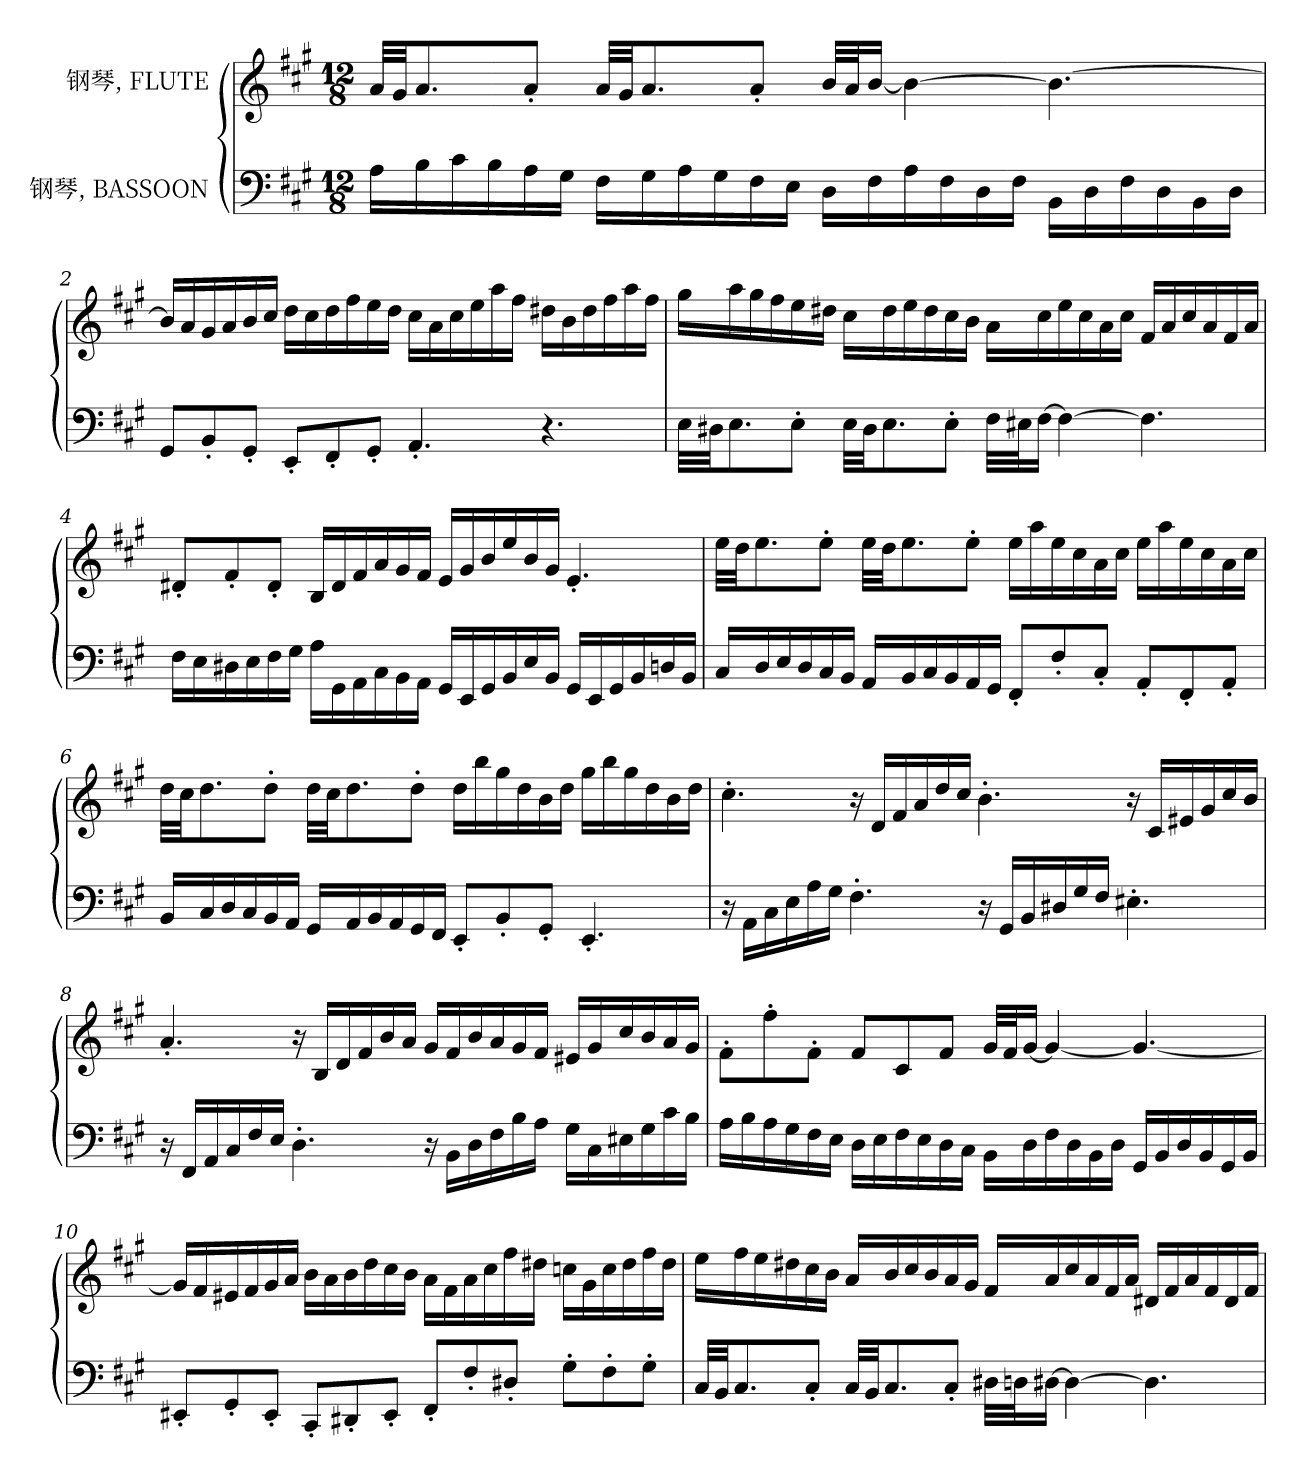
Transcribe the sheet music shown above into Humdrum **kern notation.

**kern	**kern
*part2	*part1
*staff2	*staff1
*I"钢琴, BASSOON	*I"钢琴, FLUTE
*clefF4	*clefG2
*k[f#c#g#]	*k[f#c#g#]
*M12/8	*M12/8
*MM80	*MM80
=1	=1
16A\LL	32a/LLL
.	32g#/JJ
16B\	8.a/
16c#\	.
16B\	.
16A\	8a'/J
16G#\JJ	.
16F#\LL	32a/LLL
.	32g#/JJ
16G#\	8.a/
16A\	.
16G#\	.
16F#\	8a'/J
16E\JJ	.
16D\LL	32b/LLL
.	32a/J
16F#\	[16b/JJ
16A\	4b\_
16F#\	.
16D\	.
16F#\JJ	.
16BB\LL	4.b\_
16D\	.
16F#\	.
16D\	.
16BB\	.
16D\JJ	.
!!LO:LB:g=z
=2	=2
8GG#/L	16b/LL]
.	16a/
8BB'/	16g#/
.	16a/
8GG#'/J	16b/
.	16cc#/JJ
8EE'/L	16dd\LL
.	16cc#\
8FF#'/	16dd\
.	16ff#\
8GG#'/J	16ee\
.	16dd\JJ
4.AA'/	16cc#\LL
.	16a\
.	16cc#\
.	16ee\
.	16aa\
.	16ff#\JJ
4.r	16dd#X\LL
.	16b\
.	16dd#\
.	16ff#\
.	16aa\
.	16ff#\JJ
!!LO:LB:g=z
=3	=3
32E\LLL	16gg#\LL
32D#X\JJ	.
8.E\	16aa\
.	16gg#\
.	16ff#\
8E'\J	16ee\
.	16dd#X\JJ
32E\LLL	16cc#\LL
32D#\JJ	.
8.E\	16dd#\
.	16ee\
.	16dd#\
8E'\J	16cc#\
.	16b\JJ
32F#\LLL	16a\LL
32E#X\J	.
[16F#\JJ	16cc#\
4F#\_	16ee\
.	16cc#\
.	16a\
.	16cc#\JJ
4.F#\]	16f#/LL
.	16a/
.	16cc#/
.	16a/
.	16f#/
.	16a/JJ
!!LO:LB:g=z
=4	=4
16F#\LL	8d#X'/L
16E\	.
16D#X\	8f#'/
16E\	.
16F#\	8d#'/J
16G#\JJ	.
16A\LL	16B/LL
16GG#\	16d#/
16AA\	16f#/
16C#\	16a/
16BB\	16g#/
16AA\JJ	16f#/JJ
16GG#/LL	16e/LL
16EE/	16g#/
16GG#/	16b/
16BB/	16ee/
16E/	16b/
16BB/JJ	16g#/JJ
16GG#/LL	4.e'/
16EE/	.
16GG#/	.
16BB/	.
16Dn/	.
16BB/JJ	.
!!LO:LB:g=z
=5	=5
16C#/LL	32ee\LLL
.	32dd\JJ
16D/	8.ee\
16E/	.
16D/	.
16C#/	8ee'\J
16BB/JJ	.
16AA/LL	32ee\LLL
.	32dd\JJ
16BB/	8.ee\
16C#/	.
16BB/	.
16AA/	8ee'\J
16GG#/JJ	.
8FF#'/L	16ee\LL
.	16aa\
8F#'/	16ee\
.	16cc#\
8C#'/J	16a\
.	16cc#\JJ
8AA'/L	16ee\LL
.	16aa\
8FF#'/	16ee\
.	16cc#\
8AA'/J	16a\
.	16cc#\JJ
!!LO:LB:g=z
=6	=6
16BB/LL	32dd\LLL
.	32cc#\JJ
16C#/	8.dd\
16D/	.
16C#/	.
16BB/	8dd'\J
16AA/JJ	.
16GG#/LL	32dd\LLL
.	32cc#\JJ
16AA/	8.dd\
16BB/	.
16AA/	.
16GG#/	8dd'\J
16FF#/JJ	.
8EE'/L	16dd\LL
.	16bb\
8BB'/	16gg#\
.	16dd\
8GG#'/J	16b\
.	16dd\JJ
4.EE'/	16gg#\LL
.	16bb\
.	16gg#\
.	16dd\
.	16b\
.	16dd\JJ
!!LO:PB:g=z
=7	=7
16r	4.cc#'\
16AA\LL	.
16C#\	.
16E\	.
16A\	.
16G#\JJ	.
4.F#'\	16r
.	16d/LL
.	16f#/
.	16a/
.	16dd/
.	16cc#/JJ
16r	4.b'\
16GG#/LL	.
16BB/	.
16D#X/	.
16G#/	.
16F#/JJ	.
4.E#X'\	16r
.	16c#/LL
.	16e#X/
.	16g#/
.	16cc#/
.	16b/JJ
!!LO:LB:g=z
=8	=8
16r	4.a'/
16FF#/LL	.
16AA/	.
16C#/	.
16F#/	.
16E/JJ	.
4.D'\	16r
.	16B/LL
.	16d/
.	16f#/
.	16b/
.	16a/JJ
16r	16g#/LL
16BB\LL	16f#/
16D\	16b/
16F#\	16a/
16B\	16g#/
16A\JJ	16f#/JJ
16G#\LL	16e#X/LL
16C#\	16g#/
16E#X\	16cc#/
16G#\	16b/
16c#\	16a/
16B\JJ	16g#/JJ
!!LO:LB:g=z
=9	=9
16A\LL	8f#'\L
16B\	.
16A\	8ff#'\
16G#\	.
16F#\	8f#'\J
16E\JJ	.
16D\LL	8f#/L
16E\	.
16F#\	8c#/
16E\	.
16D\	8f#/J
16C#\JJ	.
16BB\LL	32g#/LLL
.	32f#/J
16D\	[16g#/JJ
16F#\	4g#/_
16D\	.
16BB\	.
16D\JJ	.
16GG#/LL	4.g#/_
16BB/	.
16D/	.
16BB/	.
16GG#/	.
16BB/JJ	.
!!LO:LB:g=z
=10	=10
8EE#X'/L	16g#/LL]
.	16f#/
8GG#'/	16e#X/
.	16f#/
8EE#'/J	16g#/
.	16a/JJ
8CC#'/L	16b\LL
.	16a\
8DD#X'/	16b\
.	16dd\
8EE#'/J	16cc#\
.	16b\JJ
8FF#'/L	16a\LL
.	16f#\
8F#'/	16a\
.	16cc#\
8D#X'/J	16ff#\
.	16dd#X\JJ
8G#'\L	16ccn\LL
.	16g#\
8F#'\	16cc\
.	16dd#\
8G#'\J	16ff#\
.	16dd#\JJ
!!LO:LB:g=z
=11	=11
32C#/LLL	16ee\LL
32BB/JJ	.
8.C#/	16ff#\
.	16ee\
.	16dd#X\
8C#'/J	16cc#\
.	16b\JJ
32C#/LLL	16a/LL
32BB/JJ	.
8.C#/	16b/
.	16cc#/
.	16b/
8C#'/J	16a/
.	16g#/JJ
32D#X\LLL	16f#/LL
32Dn\J	.
[16D#X\JJ	16a/
4D#\_	16cc#/
.	16a/
.	16f#/
.	16a/JJ
4.D#\]	16d#X/LL
.	16f#/
.	16a/
.	16f#/
.	16d#/
.	16f#/JJ
=	=
*-	*-
